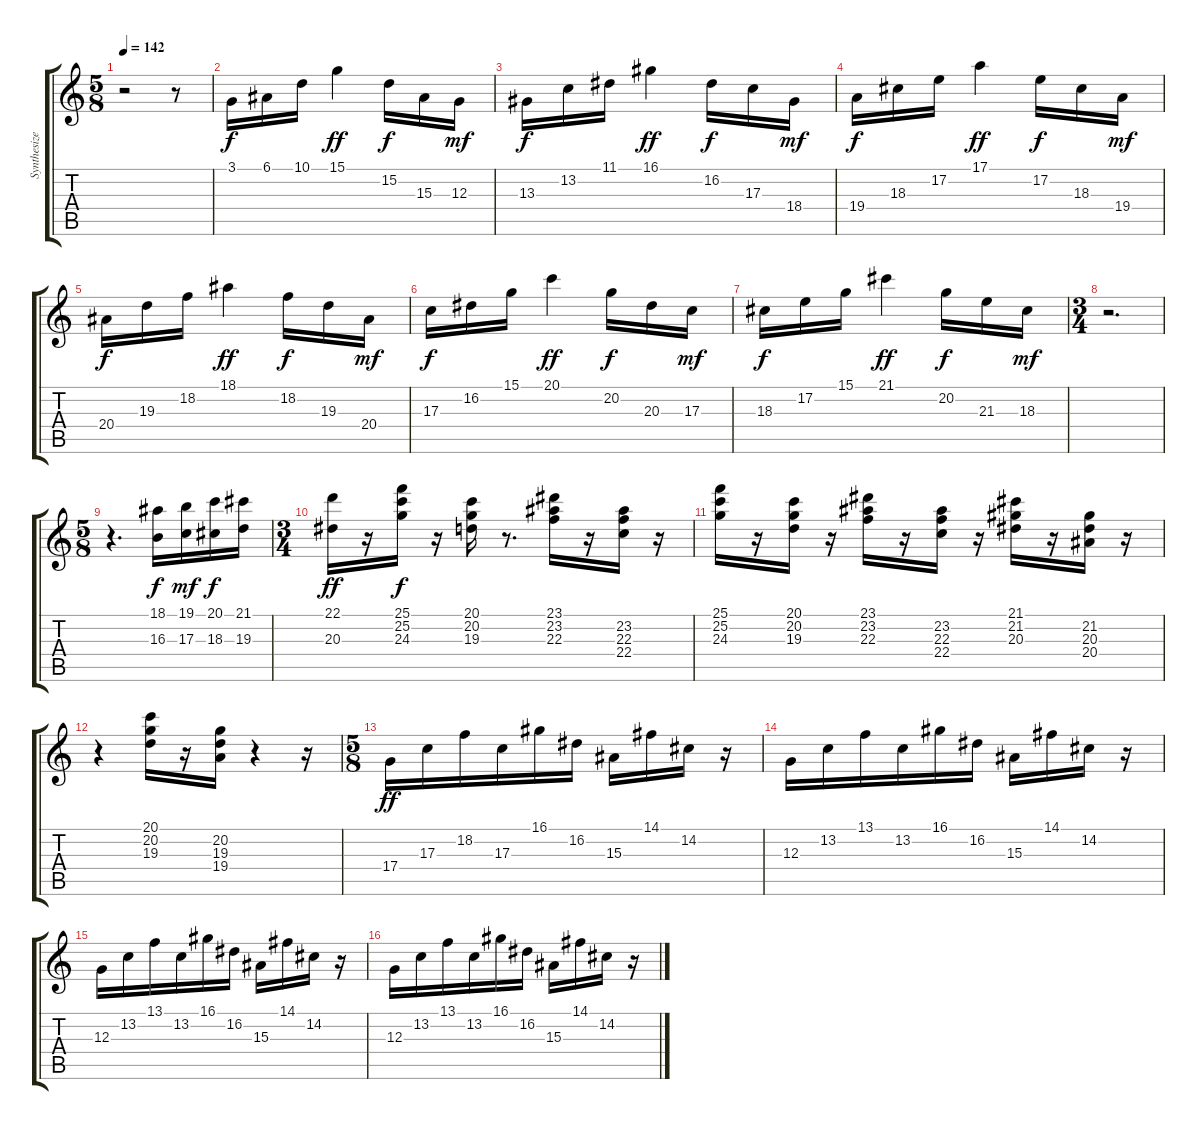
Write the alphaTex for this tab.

\track ("Synthesizer1(Sequence1)             " "Synthesize") {instrument lead2sawtooth}
\staff {score tabs}
\tuning (E4 B3 G3 D3 A2 E2) {hide}
\ts (5 8)
\tempo 142
\clef g2
\ks c
r.2{dy ff} r.8 |
3.1.16{dy f} 6.1.16 10.1.16 15.1.4{dy ff} 15.2.16{dy f} 15.3.16 12.3.16{dy mf} |
13.3.16{dy f} 13.2.16 11.1.16 16.1.4{dy ff} 16.2.16{dy f} 17.3.16 18.4.16{dy mf} |
19.4.16{dy f} 18.3.16 17.2.16 17.1.4{dy ff} 17.2.16{dy f} 18.3.16 19.4.16{dy mf} |
20.4.16{dy f} 19.3.16 18.2.16 18.1.4{dy ff} 18.2.16{dy f} 19.3.16 20.4.16{dy mf} |
17.3.16{dy f} 16.2.16 15.1.16 20.1.4{dy ff} 20.2.16{dy f} 20.3.16 17.3.16{dy mf} |
18.3.16{dy f} 17.2.16 15.1.16 21.1.4{dy ff} 20.2.16{dy f} 21.3.16 18.3.16{dy mf} |
\ts (3 4)
r.2{d} |
\ts (5 8)
r.4{d} (18.1 16.3).16{dy f} (19.1 17.3).16{dy mf} (20.1 18.3).16{dy f} (21.1 19.3).16 |
\ts (3 4)
(22.1 20.3).16{dy ff} r.16 (25.1 25.2 24.3).16{dy f} r.16 (20.1 20.2 19.3).16 r.8{d} (23.1 23.2 22.3).16 r.16 (23.2 22.3 22.4).16 r.16 |
(25.1 25.2 24.3).16 r.16 (20.1 20.2 19.3).16 r.16 (23.1 23.2 22.3).16 r.16 (23.2 22.3 22.4).16 r.16 (21.1 21.2 20.3).16 r.16 (21.2 20.3 20.4).16 r.16 |
r.4 (20.1 20.2 19.3).16 r.16 (20.2 19.3 19.4).16 r.4 r.16 |
\ts (5 8)
17.4.16{dy ff} 17.3.16 18.2.16 17.3.16 16.1.16 16.2.16 15.3.16 14.1.16 14.2.16 r.16 |
12.3.16 13.2.16 13.1.16 13.2.16 16.1.16 16.2.16 15.3.16 14.1.16 14.2.16 r.16 |
12.3.16 13.2.16 13.1.16 13.2.16 16.1.16 16.2.16 15.3.16 14.1.16 14.2.16 r.16 |
12.3.16 13.2.16 13.1.16 13.2.16 16.1.16 16.2.16 15.3.16 14.1.16 14.2.16 r.16
